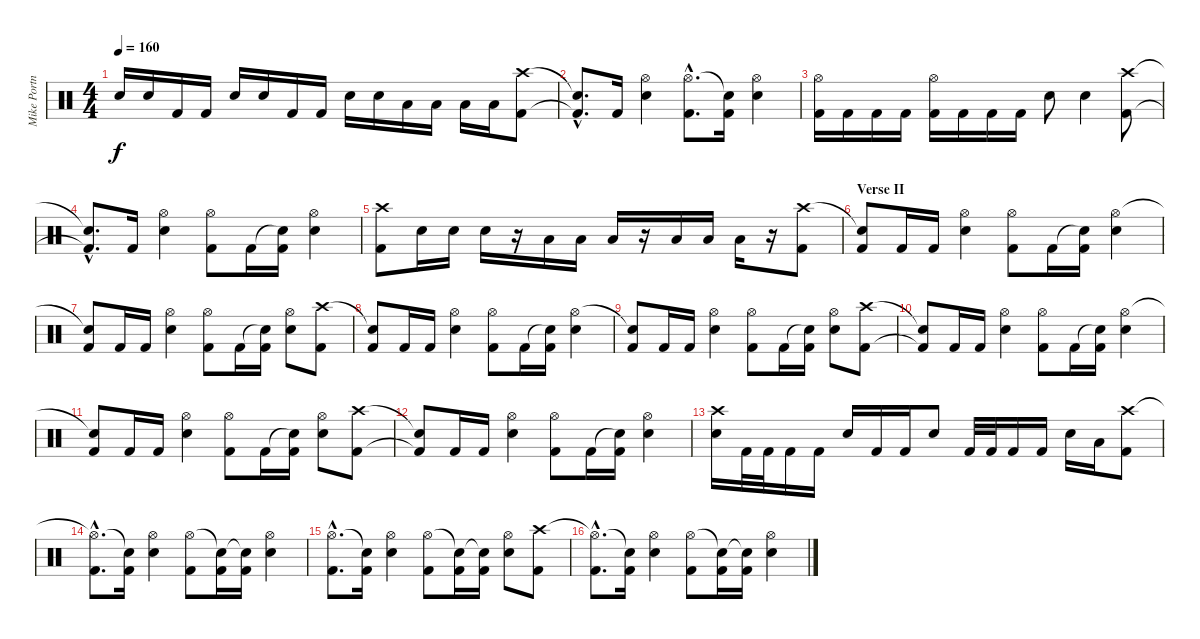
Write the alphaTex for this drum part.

\track ("Mike Portnoy Drums/Percussion" "Mike Portn") {instrument percussion}
\staff {score}
\articulation defaults
\ts (4 4)
\tempo 160
\clef neutral
\ks c "Snare (hit) 2".16{dy f} "Snare (hit) 2".16 "Kick (hit) 2".16 "Kick (hit) 2".16 "Snare (hit) 2".16 "Snare (hit) 2".16 "Kick (hit) 2".16 "Kick (hit) 2".16 "Snare (hit) 2".16 "Snare (hit) 2".16 "Low Tom (hit)".16 "Low Tom (hit)".16 "Low Floor Tom (hit)".16 "Low Floor Tom (hit)".16
("Crash high (hit)" "Kick (hit) 2").8 |
("Snare (hit)"{hac t} "Kick (hit) 2"{hac t}).8{d} "Kick (hit) 2".16 ("Hi-Hat (open)" "Snare (hit) 2").4 ("Hi-Hat (open)"{hac} "Kick (hit) 2"{hac}).8{d} ("Snare (hit)"{t} "Kick (hit) 2").16 ("Hi-Hat (open)" "Snare (hit) 2").4 |
("Hi-Hat (open)" "Kick (hit) 2").16 "Kick (hit) 2".16 "Kick (hit) 2".16 "Kick (hit) 2".16 ("Hi-Hat (open)" "Kick (hit) 2").16 "Kick (hit) 2".16 "Kick (hit) 2".16 "Kick (hit) 2".16 "Snare (hit) 2".8 "Snare (hit) 2".4 ("Crash high (hit)" "Kick (hit) 2").8 |
("Snare (hit)"{hac t} "Kick (hit) 2"{hac t}).8{d} "Kick (hit) 2".16 ("Hi-Hat (open)" "Snare (hit) 2").4 ("Hi-Hat (open)" "Kick (hit) 2").8 "Kick (hit) 2".16 ("Snare (hit)"{t} "Kick (hit) 2").16 ("Hi-Hat (open)" "Snare (hit) 2").4 |
("Crash high (hit)" "Kick (hit) 2").8 "Snare (hit) 2".16 "Snare (hit) 2".16 "Snare (hit) 2".16 r.16 "Low Tom (hit)".16 "Low Tom (hit)".16 "Low Tom (hit)".16 r.16 "Low Floor Tom (hit)".16 "Low Floor Tom (hit)".16 "Low Floor Tom (hit)".16 r.16 ("Crash high (hit)" "Kick (hit) 2").8 |
\section ("" "Verse II")
("Snare (hit)"{t} "Kick (hit) 2").8 "Kick (hit) 2".16 "Kick (hit) 2".16 ("Hi-Hat (open)" "Snare (hit) 2").4 ("Hi-Hat (open)" "Kick (hit) 2").8 "Kick (hit) 2".16 ("Snare (hit)"{t} "Kick (hit) 2").16 ("Hi-Hat (open)" "Snare (hit) 2").4 |
("Snare (hit)"{t} "Kick (hit) 2").8 "Kick (hit) 2".16 "Kick (hit) 2".16 ("Hi-Hat (open)" "Snare (hit) 2").4 ("Hi-Hat (open)" "Kick (hit) 2").8 "Kick (hit) 2".16 ("Snare (hit)"{t} "Kick (hit) 2").16 ("Hi-Hat (open)" "Snare (hit) 2").8 ("Crash high (hit)" "Kick (hit) 2").8 |
("Snare (hit)"{t} "Kick (hit) 2").8 "Kick (hit) 2".16 "Kick (hit) 2".16 ("Hi-Hat (open)" "Snare (hit) 2").4 ("Hi-Hat (open)" "Kick (hit) 2").8 "Kick (hit) 2".16 ("Snare (hit)"{t} "Kick (hit) 2").16 ("Hi-Hat (open)" "Snare (hit) 2").4 |
("Snare (hit)"{t} "Kick (hit) 2").8 "Kick (hit) 2".16 "Kick (hit) 2".16 ("Hi-Hat (open)" "Snare (hit) 2").4 ("Hi-Hat (open)" "Kick (hit) 2").8 "Kick (hit) 2".16 ("Snare (hit)"{t} "Kick (hit) 2").16 ("Hi-Hat (open)" "Snare (hit) 2").8 ("Crash high (hit)" "Kick (hit) 2").8 |
("Snare (hit)"{t} "Kick (hit) 2"{t}).8 "Kick (hit) 2".16 "Kick (hit) 2".16 ("Hi-Hat (open)" "Snare (hit) 2").4 ("Hi-Hat (open)" "Kick (hit) 2").8 "Kick (hit) 2".16 ("Snare (hit)"{t} "Kick (hit) 2").16 ("Hi-Hat (open)" "Snare (hit) 2").4 |
("Snare (hit)"{t} "Kick (hit) 2").8 "Kick (hit) 2".16 "Kick (hit) 2".16 ("Hi-Hat (open)" "Snare (hit) 2").4 ("Hi-Hat (open)" "Kick (hit) 2").8 "Kick (hit) 2".16 ("Snare (hit)"{t} "Kick (hit) 2").16 ("Hi-Hat (open)" "Snare (hit) 2").8 ("Crash high (hit)" "Kick (hit) 2").8 |
("Snare (hit)"{t} "Kick (hit) 2"{t}).8 "Kick (hit) 2".16 "Kick (hit) 2".16 ("Hi-Hat (open)" "Snare (hit) 2").4 ("Hi-Hat (open)" "Kick (hit) 2").8 "Kick (hit) 2".16 ("Snare (hit)"{t} "Kick (hit) 2").16 ("Hi-Hat (open)" "Snare (hit) 2").4 |
("Crash high (hit)" "Snare (hit) 2").16 "Kick (hit) 2".32 "Kick (hit) 2".32 "Kick (hit) 2".16 "Kick (hit) 2".16 "Snare (hit) 2".16 "Kick (hit) 2".16 "Kick (hit) 2".16 "Snare (hit) 2".8 "Kick (hit) 2".32 "Kick (hit) 2".32 "Kick (hit) 2".16 "Kick (hit) 2".16 "Snare (hit) 2".16 "Low Tom (hit)".16 ("Crash high (hit)" "Kick (hit) 2").8 |
("Hi-Hat (open)"{hac t} "Kick (hit) 2"{hac}).8{d} ("Snare (hit)"{t} "Kick (hit) 2").16 ("Hi-Hat (open)" "Snare (hit) 2").4 ("Hi-Hat (open)" "Kick (hit) 2").8 ("Snare (hit)"{t} "Kick (hit) 2").16 ("Snare (hit)"{t} "Kick (hit) 2").16 ("Hi-Hat (open)" "Snare (hit) 2").4 |
("Hi-Hat (open)"{hac} "Kick (hit) 2"{hac}).8{d} ("Snare (hit)"{t} "Kick (hit) 2").16 ("Hi-Hat (open)" "Snare (hit) 2").4 ("Hi-Hat (open)" "Kick (hit) 2").8 ("Snare (hit)"{t} "Kick (hit) 2").16 ("Snare (hit)"{t} "Kick (hit) 2").16 ("Hi-Hat (open)" "Snare (hit) 2").8 ("Crash high (hit)" "Kick (hit) 2").8 |
("Hi-Hat (open)"{hac t} "Kick (hit) 2"{hac}).8{d} ("Snare (hit)"{t} "Kick (hit) 2").16 ("Hi-Hat (open)" "Snare (hit) 2").4 ("Hi-Hat (open)" "Kick (hit) 2").8 ("Snare (hit)"{t} "Kick (hit) 2").16 ("Snare (hit)"{t} "Kick (hit) 2").16 ("Hi-Hat (open)" "Snare (hit) 2").4
